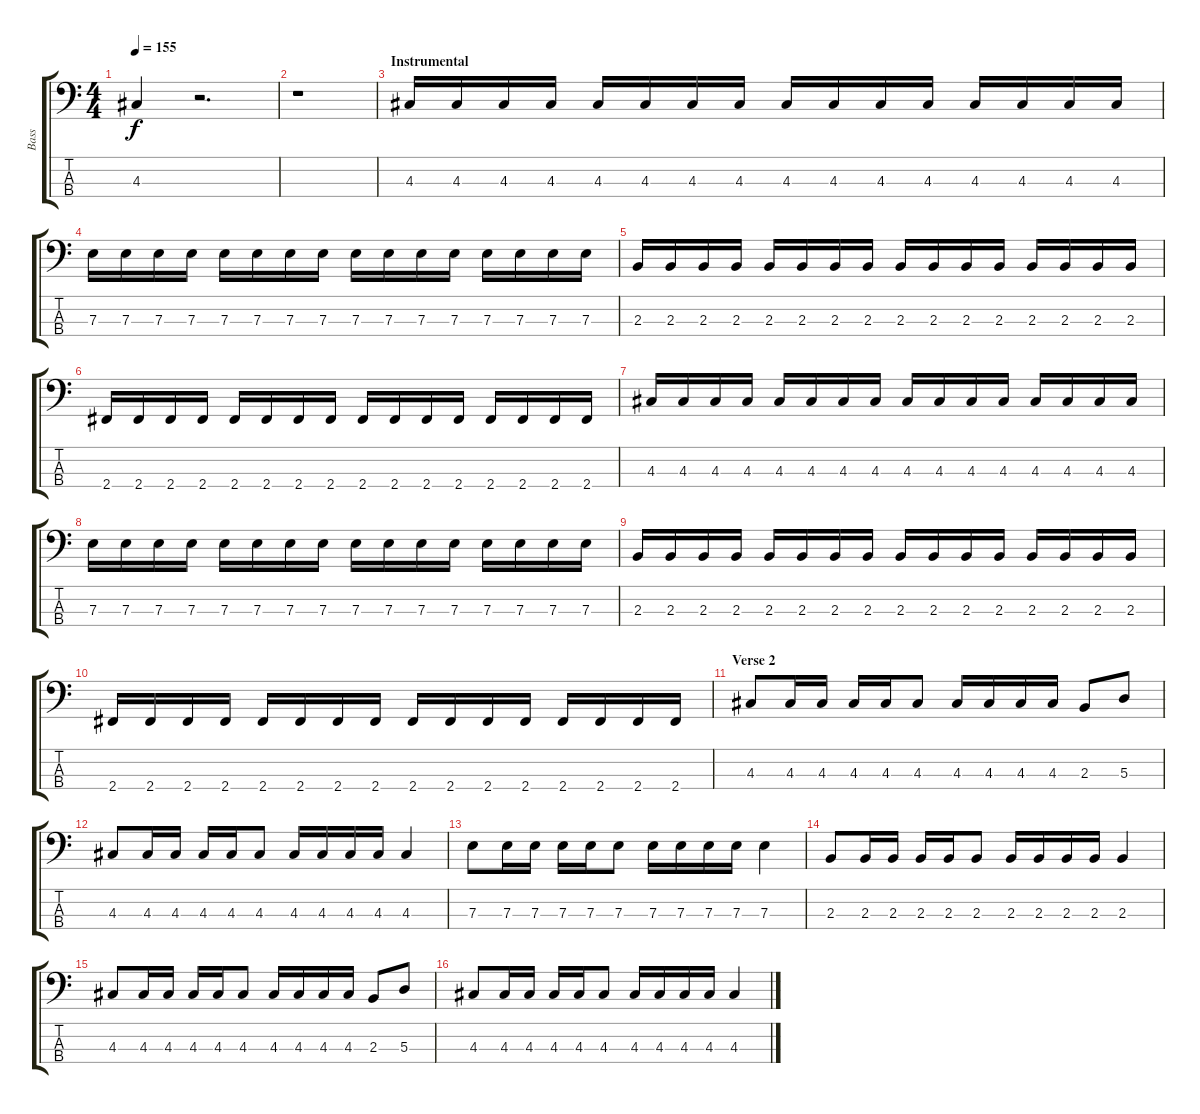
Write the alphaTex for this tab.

\track ("Bass" "Bass") {instrument electricbassfinger}
\staff {score tabs}
\tuning (G2 D2 A1 E1) {hide}
\ts (4 4)
\tempo 155
\clef f4
\ks c
4.3.4{dy f} r.2{d} |
r.1 |
\section ("" "Instrumental")
4.3.16 4.3.16 4.3.16 4.3.16 4.3.16 4.3.16 4.3.16 4.3.16 4.3.16 4.3.16 4.3.16 4.3.16 4.3.16 4.3.16 4.3.16 4.3.16 |
7.3.16 7.3.16 7.3.16 7.3.16 7.3.16 7.3.16 7.3.16 7.3.16 7.3.16 7.3.16 7.3.16 7.3.16 7.3.16 7.3.16 7.3.16 7.3.16 |
2.3.16 2.3.16 2.3.16 2.3.16 2.3.16 2.3.16 2.3.16 2.3.16 2.3.16 2.3.16 2.3.16 2.3.16 2.3.16 2.3.16 2.3.16 2.3.16 |
2.4.16 2.4.16 2.4.16 2.4.16 2.4.16 2.4.16 2.4.16 2.4.16 2.4.16 2.4.16 2.4.16 2.4.16 2.4.16 2.4.16 2.4.16 2.4.16 |
4.3.16 4.3.16 4.3.16 4.3.16 4.3.16 4.3.16 4.3.16 4.3.16 4.3.16 4.3.16 4.3.16 4.3.16 4.3.16 4.3.16 4.3.16 4.3.16 |
7.3.16 7.3.16 7.3.16 7.3.16 7.3.16 7.3.16 7.3.16 7.3.16 7.3.16 7.3.16 7.3.16 7.3.16 7.3.16 7.3.16 7.3.16 7.3.16 |
2.3.16 2.3.16 2.3.16 2.3.16 2.3.16 2.3.16 2.3.16 2.3.16 2.3.16 2.3.16 2.3.16 2.3.16 2.3.16 2.3.16 2.3.16 2.3.16 |
2.4.16 2.4.16 2.4.16 2.4.16 2.4.16 2.4.16 2.4.16 2.4.16 2.4.16 2.4.16 2.4.16 2.4.16 2.4.16 2.4.16 2.4.16 2.4.16 |
\section ("" "Verse 2")
4.3.8 4.3.16 4.3.16 4.3.16 4.3.16 4.3.8 4.3.16 4.3.16 4.3.16 4.3.16 2.3.8 5.3.8 |
4.3.8 4.3.16 4.3.16 4.3.16 4.3.16 4.3.8 4.3.16 4.3.16 4.3.16 4.3.16 4.3.4 |
7.3.8 7.3.16 7.3.16 7.3.16 7.3.16 7.3.8 7.3.16 7.3.16 7.3.16 7.3.16 7.3.4 |
2.3.8 2.3.16 2.3.16 2.3.16 2.3.16 2.3.8 2.3.16 2.3.16 2.3.16 2.3.16 2.3.4 |
4.3.8 4.3.16 4.3.16 4.3.16 4.3.16 4.3.8 4.3.16 4.3.16 4.3.16 4.3.16 2.3.8 5.3.8 |
4.3.8 4.3.16 4.3.16 4.3.16 4.3.16 4.3.8 4.3.16 4.3.16 4.3.16 4.3.16 4.3.4
